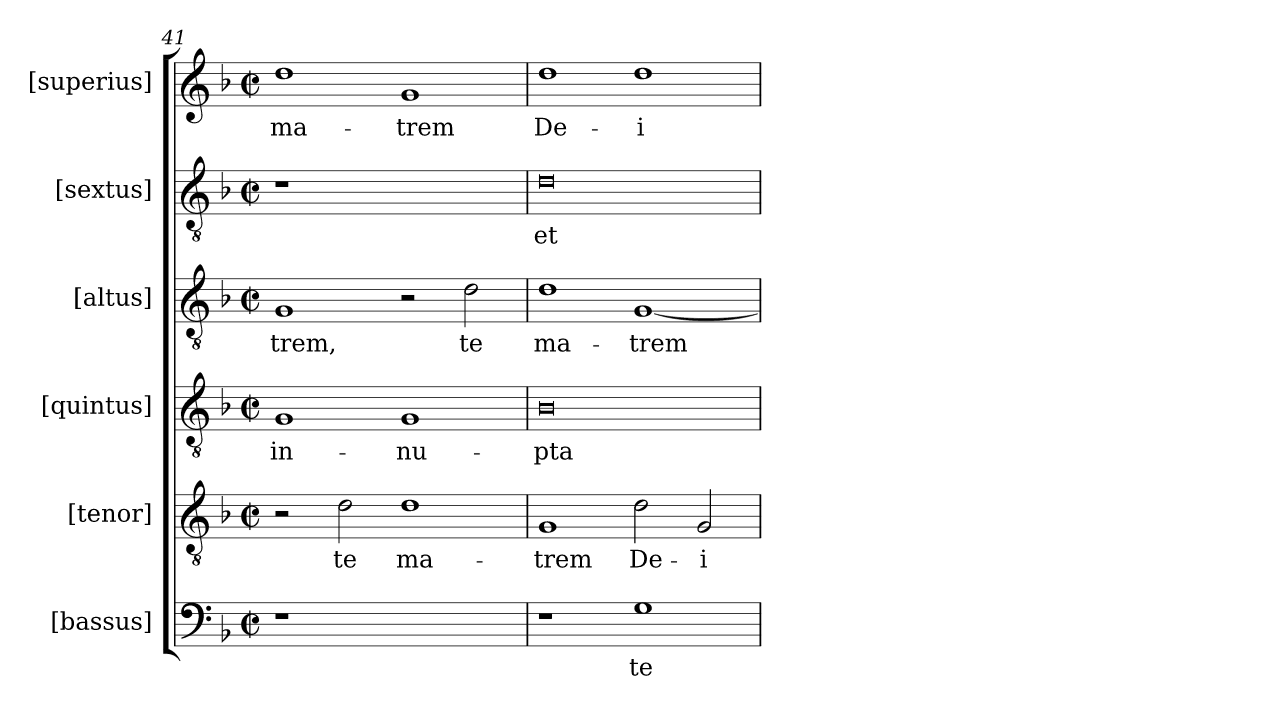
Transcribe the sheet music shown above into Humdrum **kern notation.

**kern	**text	**kern	**text	**kern	**text	**kern	**text	**kern	**text	**kern	**text
*part6	*part6	*part5	*part5	*part4	*part4	*part3	*part3	*part2	*part2	*part1	*part1
*staff6	*staff6	*staff5	*staff5	*staff4	*staff4	*staff3	*staff3	*staff2	*staff2	*staff1	*staff1
*I"[bassus]	*	*I"[tenor]	*	*I"[quintus]	*	*I"[altus]	*	*I"[sextus]	*	*I"[superius]	*
*I'[bassus]	*	*I'[tenor]	*	*I'[quintus]	*	*I'[altus]	*	*I'[sextus]	*	*I'[superius]	*
*clefF4	*	*clefGv2	*	*clefGv2	*	*clefGv2	*	*clefGv2	*	*clefG2	*
*k[b-]	*	*k[b-]	*	*k[b-]	*	*k[b-]	*	*k[b-]	*	*k[b-]	*
*F:	*	*F:	*	*F:	*	*F:	*	*F:	*	*F:	*
*M2/2	*	*M2/2	*	*M2/2	*	*M2/2	*	*M2/2	*	*M2/2	*
*met(c|)	*	*met(c|)	*	*met(c|)	*	*met(c|)	*	*met(c|)	*	*met(c|)	*
=41	=41	=41	=41	=41	=41	=41	=41	=41	=41	=41	=41
!	!	!	!	!	!LO:LY:b:cj	!	!LO:LY:b:cj	!	!	!	!LO:LY:b:cj
1r	.	2r	.	1G	in-	1G	-trem,	1r	.	1dd	ma-
!	!	!	!LO:LY:b:cj	!	!	!	!	!	!	!	!
.	.	2d\	te	.	.	.	.	.	.	.	.
!	!	!	!LO:LY:b:cj	!	!LO:LY:b:cj	!	!	!	!	!	!LO:LY:b:cj
1ryy	.	1d	ma-	1G	-nu-	2r	.	1ryy	.	1g	-trem
!	!	!	!	!	!	!	!LO:LY:b:cj	!	!	!	!
.	.	.	.	.	.	2d\	te	.	.	.	.
!!LO:PB:g=z
=42	=42	=42	=42	=42	=42	=42	=42	=42	=42	=42	=42
!	!	!	!LO:LY:b:cj	!	!LO:LY:b:cj	!	!LO:LY:b:cj	!	!LO:LY:b:cj	!	!LO:LY:b:cj
1r	.	1G	-trem	0B-	-pta	1d	ma-	0d	et	1dd	De-
!	!LO:LY:b:cj	!	!LO:LY:b:cj	!	!	!	!LO:LY:b:cj	!	!	!	!LO:LY:b:cj
1G	te	2d\	De-	.	.	[<1G	-trem	.	.	1dd	-i
!	!	!	!LO:LY:b:cj	!	!	!	!	!	!	!	!
.	.	2G/	-i	.	.	.	.	.	.	.	.
=	=	=	=	=	=	=	=	=	=	=	=
*-	*-	*-	*-	*-	*-	*-	*-	*-	*-	*-	*-
